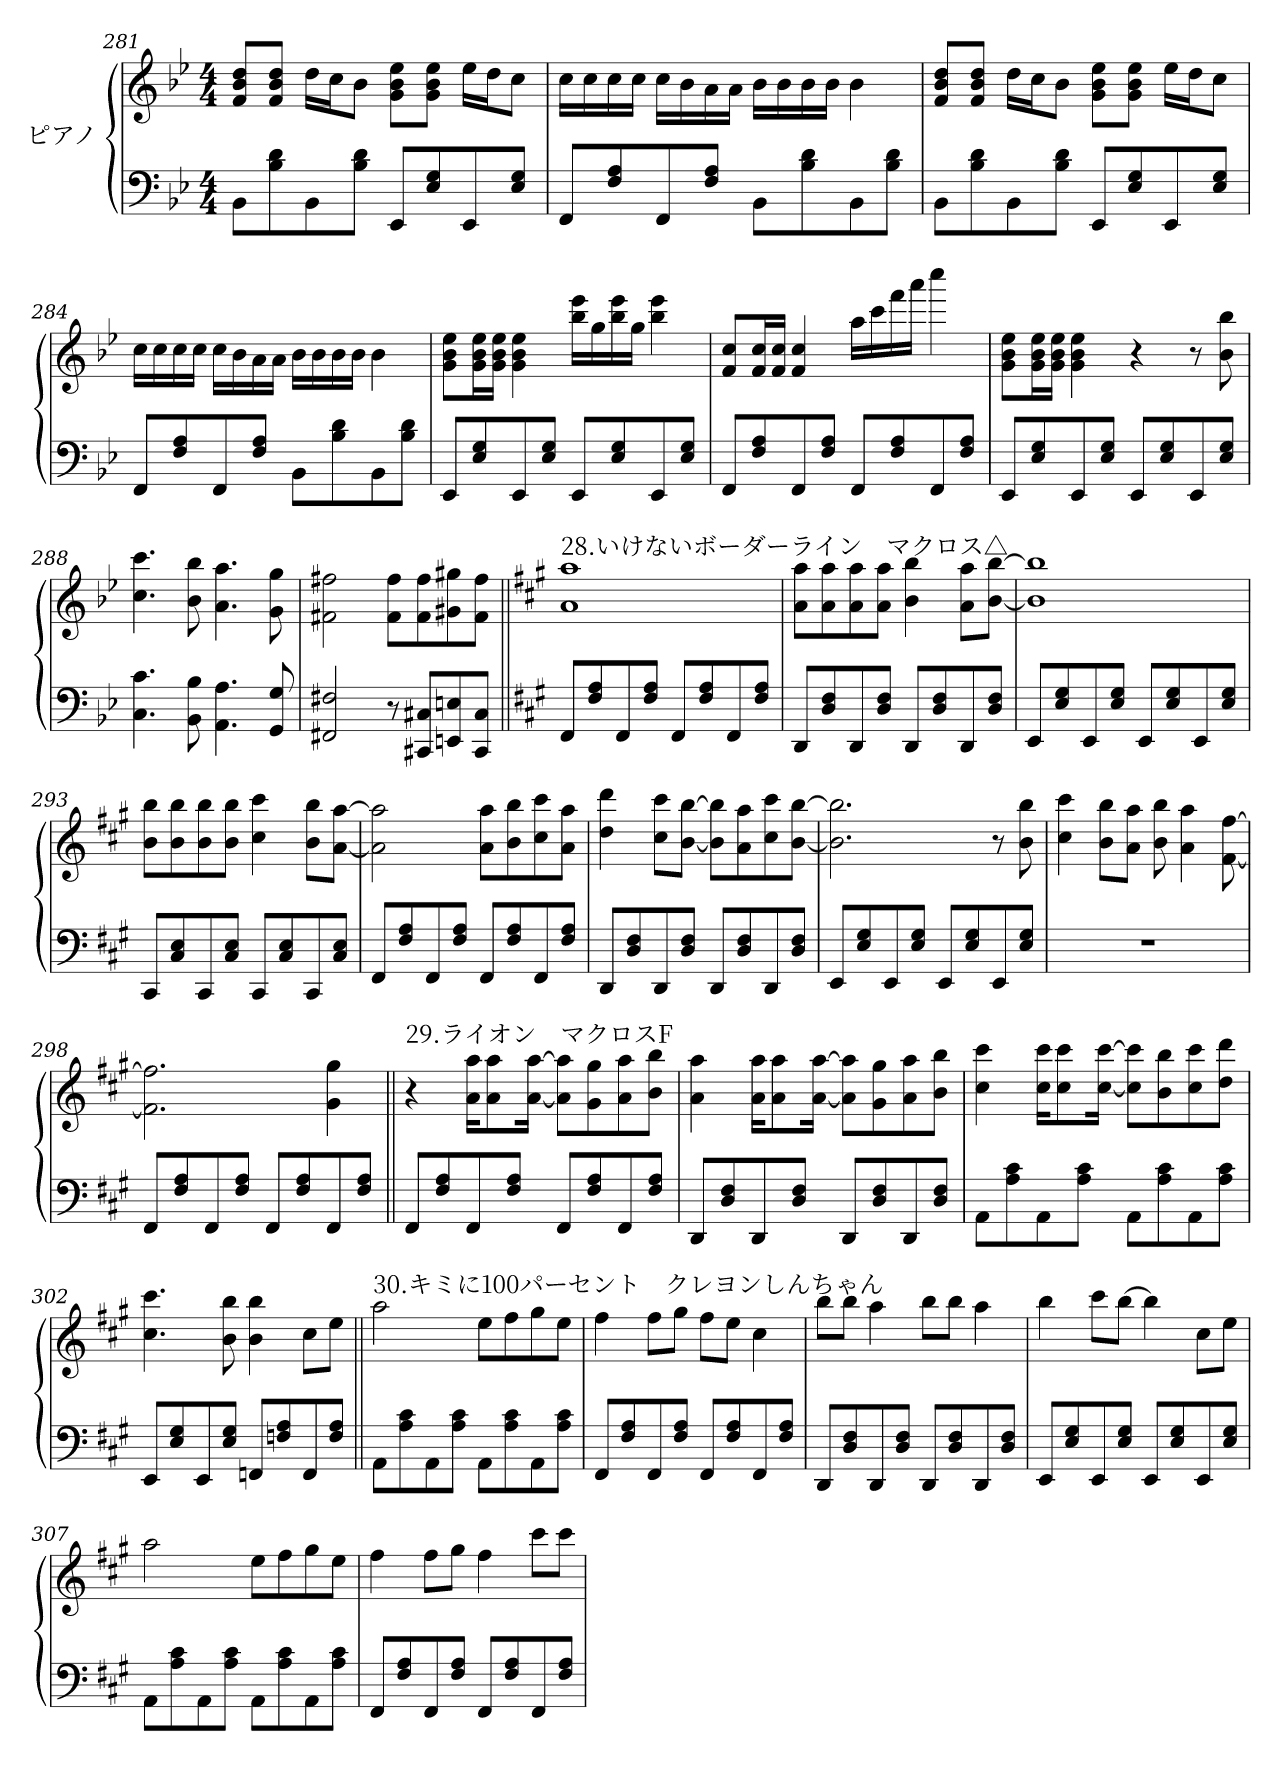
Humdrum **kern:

**kern	**kern
*part1	*part1
*staff2	*staff1
*I"ピアノ	*
*clefF4	*clefG2
*k[b-e-]	*k[b-e-]
*M4/4	*M4/4
=281	=281
8BB-\L	8f/ 8b-/ 8dd/L
8B-\ 8d\	8f/ 8b-/ 8dd/J
8BB-\	16dd\LL
.	16cc\J
8B-\ 8d\J	8b-\J
8EE-/L	8g\ 8b-\ 8ee-\L
8E-/ 8G/	8g\ 8b-\ 8ee-\J
8EE-/	16ee-\LL
.	16dd\J
8E-/ 8G/J	8cc\J
=282	=282
8FF/L	16cc\LL
.	16cc\
8F/ 8A/	16cc\
.	16cc\JJ
8FF/	16cc\LL
.	16b-\
8F/ 8A/J	16a\
.	16a\JJ
8BB-\L	16b-\LL
.	16b-\
8B-\ 8d\	16b-\
.	16b-\JJ
8BB-\	4b-\
8B-\ 8d\J	.
!!LO:PB:g=z
=283	=283
8BB-\L	8f/ 8b-/ 8dd/L
8B-\ 8d\	8f/ 8b-/ 8dd/J
8BB-\	16dd\LL
.	16cc\J
8B-\ 8d\J	8b-\J
8EE-/L	8g\ 8b-\ 8ee-\L
8E-/ 8G/	8g\ 8b-\ 8ee-\J
8EE-/	16ee-\LL
.	16dd\J
8E-/ 8G/J	8cc\J
=284	=284
8FF/L	16cc\LL
.	16cc\
8F/ 8A/	16cc\
.	16cc\JJ
8FF/	16cc\LL
.	16b-\
8F/ 8A/J	16a\
.	16a\JJ
8BB-\L	16b-\LL
.	16b-\
8B-\ 8d\	16b-\
.	16b-\JJ
8BB-\	4b-\
8B-\ 8d\J	.
=285	=285
8EE-/L	8g\ 8b-\ 8ee-\L
8E-/ 8G/	16g\ 16b-\ 16ee-\L
.	16g\ 16b-\ 16ee-\JJ
8EE-/	4g\ 4b-\ 4ee-\
8E-/ 8G/J	.
8EE-/L	16bb-\ 16eee-\LL
.	16gg\
8E-/ 8G/	16bb-\ 16eee-\
.	16gg\JJ
8EE-/	4bb-\ 4eee-\
8E-/ 8G/J	.
!!LO:LB:g=z
=286	=286
8FF/L	8f/ 8cc/L
8F/ 8A/	16f/ 16cc/L
.	16f/ 16cc/JJ
8FF/	4f/ 4cc/
8F/ 8A/J	.
8FF/L	16aa\LL
.	16ccc\
8F/ 8A/	16fff\
.	16aaa\JJ
8FF/	4cccc\
8F/ 8A/J	.
=287	=287
8EE-/L	8g\ 8b-\ 8ee-\L
8E-/ 8G/	16g\ 16b-\ 16ee-\L
.	16g\ 16b-\ 16ee-\JJ
8EE-/	4g\ 4b-\ 4ee-\
8E-/ 8G/J	.
8EE-/L	4r
8E-/ 8G/	.
8EE-/	8r
8E-/ 8G/J	8b-\ 8bb-\
=288	=288
4.C\ 4.c\	4.cc\ 4.ccc\
8BB-\ 8B-\	8b-\ 8bb-\
4.AA\ 4.A\	4.a\ 4.aa\
8GG/ 8G/	8g\ 8gg\
=289	=289
2FF#X/ 2F#X/	2f#X\ 2ff#X\
8r	8f#\ 8ff#\L
8CC#X/ 8C#X/L	8f#\ 8ff#\
8EEn/ 8En/	8g#X\ 8gg#X\
8CC#/ 8C#/J	8f#\ 8ff#\J
!!LO:LB:g=z
=290||	=290||
*k[f#c#g#]	*k[f#c#g#]
!	!LO:TX:a:t=28.いけないボーダーライン　マクロス△
8FF#/L	1a 1aa
8F#/ 8A/	.
8FF#/	.
8F#/ 8A/J	.
8FF#/L	.
8F#/ 8A/	.
8FF#/	.
8F#/ 8A/J	.
=291	=291
8DD/L	8a\ 8aa\L
8D/ 8F#/	8a\ 8aa\
8DD/	8a\ 8aa\
8D/ 8F#/J	8a\ 8aa\J
8DD/L	4b\ 4bb\
8D/ 8F#/	.
8DD/	8a\ 8aa\L
8D/ 8F#/J	[8b\ [8bb\J
=292	=292
8EE/L	1b] 1bb]
8E/ 8G#/	.
8EE/	.
8E/ 8G#/J	.
8EE/L	.
8E/ 8G#/	.
8EE/	.
8E/ 8G#/J	.
=293	=293
8CC#/L	8b\ 8bb\L
8C#/ 8E/	8b\ 8bb\
8CC#/	8b\ 8bb\
8C#/ 8E/J	8b\ 8bb\J
8CC#/L	4cc#\ 4ccc#\
8C#/ 8E/	.
8CC#/	8b\ 8bb\L
8C#/ 8E/J	[8a\ [8aa\J
!!LO:LB:g=z
=294	=294
8FF#/L	2a\] 2aa\]
8F#/ 8A/	.
8FF#/	.
8F#/ 8A/J	.
8FF#/L	8a\ 8aa\L
8F#/ 8A/	8b\ 8bb\
8FF#/	8cc#\ 8ccc#\
8F#/ 8A/J	8a\ 8aa\J
=295	=295
8DD/L	4dd\ 4ddd\
8D/ 8F#/	.
8DD/	8cc#\ 8ccc#\L
8D/ 8F#/J	[8b\ [8bb\J
8DD/L	8b\] 8bb\]L
8D/ 8F#/	8a\ 8aa\
8DD/	8cc#\ 8ccc#\
8D/ 8F#/J	[8b\ [8bb\J
=296	=296
8EE/L	2.b\] 2.bb\]
8E/ 8G#/	.
8EE/	.
8E/ 8G#/J	.
8EE/L	.
8E/ 8G#/	.
8EE/	8r
8E/ 8G#/J	8b\ 8bb\
=297	=297
1r	4cc#\ 4ccc#\
.	8b\ 8bb\L
.	8a\ 8aa\J
.	8b\ 8bb\
.	4a\ 4aa\
.	[8f#\ [8ff#\
!!LO:LB:g=z
=298	=298
8FF#/L	2.f#\] 2.ff#\]
8F#/ 8A/	.
8FF#/	.
8F#/ 8A/J	.
8FF#/L	.
8F#/ 8A/	.
8FF#/	4g#\ 4gg#\
8F#/ 8A/J	.
=299||	=299||
!	!LO:TX:a:t=29.ライオン　マクロスF
8FF#/L	4r
8F#/ 8A/	.
8FF#/	16a\ 16aa\KL
.	8a\ 8aa\
8F#/ 8A/J	.
.	[16a\ [16aa\Jk
8FF#/L	8a\] 8aa\]L
8F#/ 8A/	8g#\ 8gg#\
8FF#/	8a\ 8aa\
8F#/ 8A/J	8b\ 8bb\J
=300	=300
8DD/L	4a\ 4aa\
8D/ 8F#/	.
8DD/	16a\ 16aa\KL
.	8a\ 8aa\
8D/ 8F#/J	.
.	[16a\ [16aa\Jk
8DD/L	8a\] 8aa\]L
8D/ 8F#/	8g#\ 8gg#\
8DD/	8a\ 8aa\
8D/ 8F#/J	8b\ 8bb\J
=301	=301
8AA\L	4cc#\ 4ccc#\
8A\ 8c#\	.
8AA\	16cc#\ 16ccc#\KL
.	8cc#\ 8ccc#\
8A\ 8c#\J	.
.	[16cc#\ [16ccc#\Jk
8AA\L	8cc#\] 8ccc#\]L
8A\ 8c#\	8b\ 8bb\
8AA\	8cc#\ 8ccc#\
8A\ 8c#\J	8dd\ 8ddd\J
!!LO:LB:g=z
=302	=302
8EE/L	4.cc#\ 4.ccc#\
8E/ 8G#/	.
8EE/	.
8E/ 8G#/J	8b\ 8bb\
8FFn/L	4b\ 4bb\
8Fn/ 8A/	.
8FF/	8cc#\L
8F/ 8A/J	8ee\J
=303||	=303||
!	!LO:TX:a:t=30.キミに100パーセント　クレヨンしんちゃん
8AA\L	2aa\
8A\ 8c#\	.
8AA\	.
8A\ 8c#\J	.
8AA\L	8ee\L
8A\ 8c#\	8ff#\
8AA\	8gg#\
8A\ 8c#\J	8ee\J
=304	=304
8FF#/L	4ff#\
8F#/ 8A/	.
8FF#/	8ff#\L
8F#/ 8A/J	8gg#\J
8FF#/L	8ff#\L
8F#/ 8A/	8ee\J
8FF#/	4cc#\
8F#/ 8A/J	.
=305	=305
8DD/L	8bb\L
8D/ 8F#/	8bb\J
8DD/	4aa\
8D/ 8F#/J	.
8DD/L	8bb\L
8D/ 8F#/	8bb\J
8DD/	4aa\
8D/ 8F#/J	.
!!LO:PB:g=z
=306	=306
8EE/L	4bb\
8E/ 8G#/	.
8EE/	8ccc#\L
8E/ 8G#/J	[8bb\J
8EE/L	4bb\]
8E/ 8G#/	.
8EE/	8cc#\L
8E/ 8G#/J	8ee\J
=307	=307
8AA\L	2aa\
8A\ 8c#\	.
8AA\	.
8A\ 8c#\J	.
8AA\L	8ee\L
8A\ 8c#\	8ff#\
8AA\	8gg#\
8A\ 8c#\J	8ee\J
=308	=308
8FF#/L	4ff#\
8F#/ 8A/	.
8FF#/	8ff#\L
8F#/ 8A/J	8gg#\J
8FF#/L	4ff#\
8F#/ 8A/	.
8FF#/	8ccc#\L
8F#/ 8A/J	8ccc#\J
=	=
*-	*-
